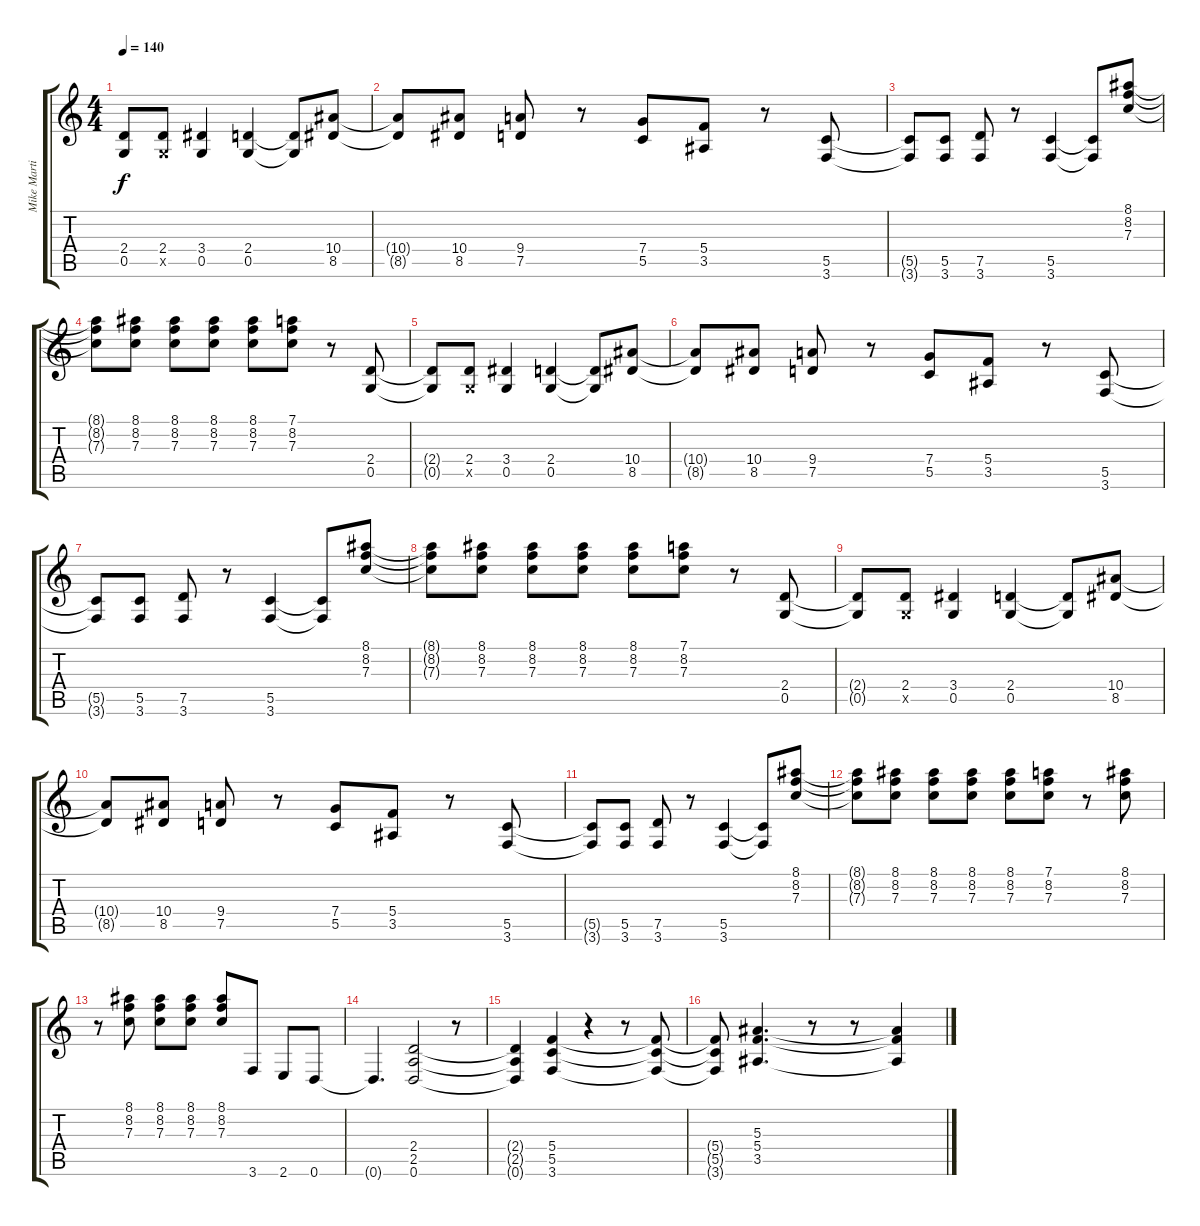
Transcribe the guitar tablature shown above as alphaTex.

\track ("Mike Martin" "Mike Marti") {instrument distortionguitar}
\staff {score tabs}
\tuning (D4 A3 F3 C3 G2 D2) {hide}
\ts (4 4)
\tempo 140
\clef g2
\ks c
(2.4{t} 0.5{t}).8{dy f} (2.4 0.5{x}).8 (3.4 0.5).4 (2.4 0.5).4 (2.4{t} 0.5{t}).8 (10.4 8.5).8 |
(10.4{t} 8.5{t}).8 (10.4 8.5).8 (9.4 7.5).8 r.8 (7.4 5.5).8 (5.4 3.5).8 r.8 (5.5 3.6).8 |
(5.5{t} 3.6{t}).8 (5.5 3.6).8 (7.5 3.6).8 r.8 (5.5 3.6).4 (5.5{t} 3.6{t}).8 (8.1 8.2 7.3).8 |
(8.1{t} 8.2{t} 7.3{t}).8 (8.1 8.2 7.3).8 (8.1 8.2 7.3).8 (8.1 8.2 7.3).8 (8.1 8.2 7.3).8 (7.1 8.2 7.3).8 r.8 (2.4 0.5).8 |
(2.4{t} 0.5{t}).8 (2.4 0.5{x}).8 (3.4 0.5).4 (2.4 0.5).4 (2.4{t} 0.5{t}).8 (10.4 8.5).8 |
(10.4{t} 8.5{t}).8 (10.4 8.5).8 (9.4 7.5).8 r.8 (7.4 5.5).8 (5.4 3.5).8 r.8 (5.5 3.6).8 |
(5.5{t} 3.6{t}).8 (5.5 3.6).8 (7.5 3.6).8 r.8 (5.5 3.6).4 (5.5{t} 3.6{t}).8 (8.1 8.2 7.3).8 |
(8.1{t} 8.2{t} 7.3{t}).8 (8.1 8.2 7.3).8 (8.1 8.2 7.3).8 (8.1 8.2 7.3).8 (8.1 8.2 7.3).8 (7.1 8.2 7.3).8 r.8 (2.4 0.5).8 |
(2.4{t} 0.5{t}).8 (2.4 0.5{x}).8 (3.4 0.5).4 (2.4 0.5).4 (2.4{t} 0.5{t}).8 (10.4 8.5).8 |
(10.4{t} 8.5{t}).8 (10.4 8.5).8 (9.4 7.5).8 r.8 (7.4 5.5).8 (5.4 3.5).8 r.8 (5.5 3.6).8 |
(5.5{t} 3.6{t}).8 (5.5 3.6).8 (7.5 3.6).8 r.8 (5.5 3.6).4 (5.5{t} 3.6{t}).8 (8.1 8.2 7.3).8 |
(8.1{t} 8.2{t} 7.3{t}).8 (8.1 8.2 7.3).8 (8.1 8.2 7.3).8 (8.1 8.2 7.3).8 (8.1 8.2 7.3).8 (7.1 8.2 7.3).8 r.8 (8.1 8.2 7.3).8 |
r.8 (8.1 8.2 7.3).8 (8.1 8.2 7.3).8 (8.1 8.2 7.3).8 (8.1 8.2 7.3).8 3.6.8 2.6.8 0.6.8 |
0.6{t}.4{d} (2.4 2.5 0.6).2 r.8 |
(2.4{t} 2.5{t} 0.6{t}).4 (5.4 5.5 3.6).4 r.4 r.8 (5.4{t} 5.5{t} 3.6{t}).8 |
(5.4{t} 5.5{t} 3.6{t}).8 (5.3 5.4 3.5).4{d} r.8 r.8 (5.3{t} 5.4{t} 3.5{t}).4
